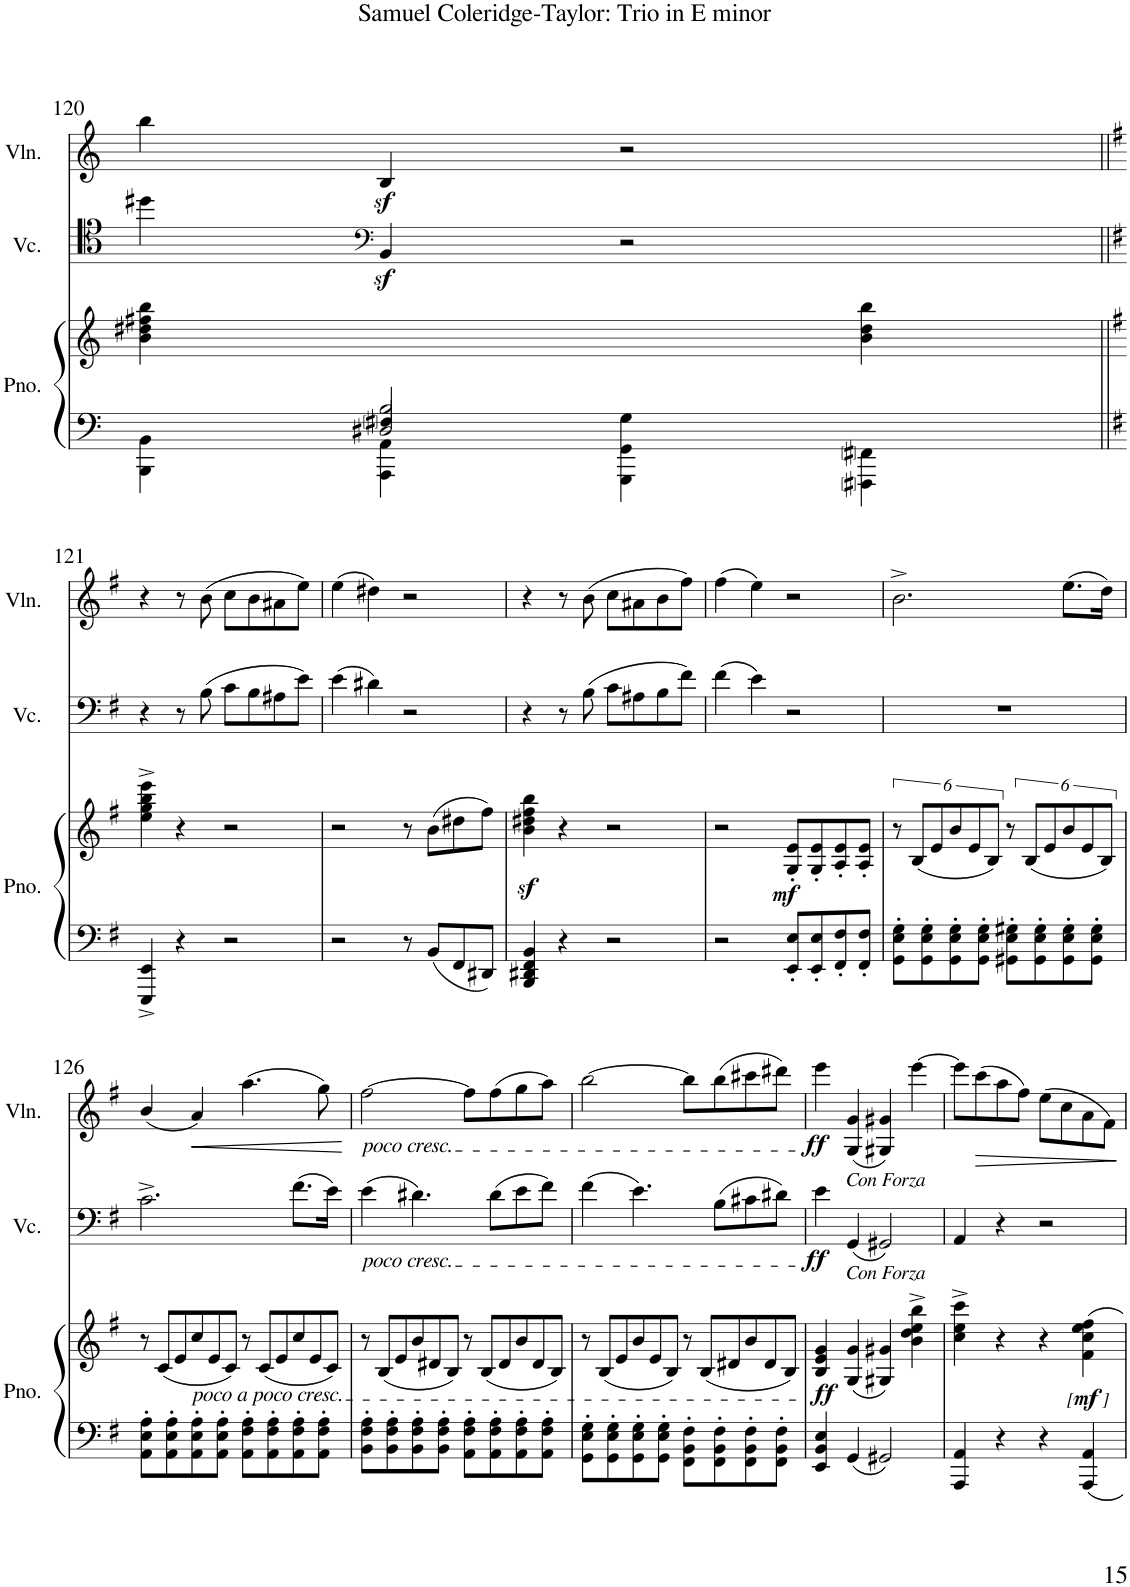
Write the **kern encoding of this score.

**kern	**kern	**dynam	**kern	**dynam	**kern	**dynam
*part3	*part3	*part3	*part2	*part2	*part1	*part1
*staff4	*staff3	*staff3/4	*staff2	*staff2	*staff1	*staff1
*I"Piano	*	*	*I"Violoncello	*	*I"Violin	*
*I'Pno.	*	*	*I'Vc.	*	*I'Vln.	*
!!LO:PB:g=z
*clefF4	*clefG2	*	*clefC4	*	*clefG2	*
*k[]	*k[]	*	*k[]	*	*k[]	*
*M4/4	*M4/4	*	*M4/4	*	*M4/4	*
*met(c)	*met(c)	*	*met(c)	*	*met(c)	*
=120	=120	=120	=120	=120	=120	=120
*^	*	*	*	*	*	*
*	*^	*	*	*	*	*	*
4ryy	4ryy	4BBB\'<~< 4BB\'<~<	4b\'~ 4dd#X\'~ 4ff#X\'~ 4bb\'~	.	4dd#X'\	.	4bb'\	.
*	*	*	*	*	*clefF4	*	*	*
2D#X/ 2B/	4F#j/	4AAA\'<~< 4AA\'<~<	2ryy	.	4BBz<^^/	.	4Bz<^^/	.
.	4G\	4GGG\'<~< 4GG\'<~<	.	.	2r	.	2r	.
4ryy	4ryy	4FFF#j\'<~< 4FF#j\'<~<	4b\'~ 4dd#\'~ 4bb\'~	.	.	.	.	.
*v	*v	*v	*	*	*	*	*	*
!!LO:LB:g=z
=121||	=121||	=121||	=121||	=121||	=121||	=121||
*k[f#]	*k[f#]	*	*k[f#]	*	*k[f#]	*
4EEE/^ 4EE/^	4ee\^ 4gg\^ 4bb\^ 4eee\^	.	4r	.	4r	.
4r	4r	.	8r	.	8r	.
.	.	.	(8B\	.	(8b\	.
2r	2r	.	8c\L	.	8cc\L	.
.	.	.	8B\	.	8b\	.
.	.	.	8A#X\	.	8a#X\	.
.	.	.	8e\J)	.	8ee\J)	.
=122	=122	=122	=122	=122	=122	=122
2r	2r	.	(4e\	.	(4ee\	.
.	.	.	4d#X\)	.	4dd#X\)	.
8r	8r	.	2r	.	2r	.
8BB/L	(8b\L	.	.	.	.	.
8FF#/	8dd#X\	.	.	.	.	.
8DD#X/J	8ff#\J)	.	.	.	.	.
=123	=123	=123	=123	=123	=123	=123
4BBB/ 4DD#X/ 4FF#/ 4BB/	4b\z< 4dd#X\z< 4ff#\z< 4bb\z<	.	4r	.	4r	.
4r	4r	.	8r	.	8r	.
.	.	.	(8B\	.	(8b\	.
2r	2r	.	8c\L	.	8cc\L	.
.	.	.	8A#X\	.	8a#X\	.
.	.	.	8B\	.	8b\	.
.	.	.	8f#\J)	.	8ff#\J)	.
=124	=124	=124	=124	=124	=124	=124
2r	2r	.	(4f#\	.	(4ff#\	.
.	.	.	4e\)	.	4ee\)	.
!	!	!LO:DY:b	!	!	!	!
8EE/' 8E/'L	8G/' 8e/'L	mf	2r	.	2r	.
8EE/' 8E/'	8G/' 8e/'	.	.	.	.	.
8FF#/' 8F#/'	8A/' 8e/'	.	.	.	.	.
8FF#/' 8F#/'J	8A/' 8e/'J	.	.	.	.	.
=125	=125	=125	=125	=125	=125	=125
8GG\' 8E\' 8G\'L	12r	.	1r	.	2.b^\	.
.	(12B/L	.	.	.	.	.
8GG\' 8E\' 8G\'	.	.	.	.	.	.
.	12e/	.	.	.	.	.
8GG\' 8E\' 8G\'	12b/	.	.	.	.	.
.	12e/	.	.	.	.	.
8GG\' 8E\' 8G\'J	.	.	.	.	.	.
.	12B/J)	.	.	.	.	.
8GG#X\' 8E\' 8G#X\'L	12r	.	.	.	.	.
.	(12B/L	.	.	.	.	.
8GG#\' 8E\' 8G#\'	.	.	.	.	.	.
.	12e/	.	.	.	.	.
8GG#\' 8E\' 8G#\'	12b/	.	.	.	(8.ee\L	.
.	12e/	.	.	.	.	.
8GG#\' 8E\' 8G#\'J	.	.	.	.	.	.
.	12B/J)	.	.	.	.	.
.	.	.	.	.	16dd\Jk)	.
!!LO:LB:g=z
=126	=126	=126	=126	=126	=126	=126
8AA\' 8E\' 8A\'L	12r	.	2.c^\	.	(4b/	.
.	(12c/L	.	.	.	.	.
8AA\' 8E\' 8A\'	.	.	.	.	.	.
.	12e/	.	.	.	.	.
!	!LO:TX:b:i:t=poco a poco cresc.	!	!	!	!	!
!	!	!	!	!	!	!LO:HP:b
8AA\' 8E\' 8A\'	12cc/	.	.	.	4a'~/)	<
.	12e/	.	.	.	.	.
8AA\' 8E\' 8A\'J	.	.	.	.	.	.
.	12c/J)	.	.	.	.	.
8AA\' 8F#\' 8A\'L	12r	.	.	.	(4.aa\	.
.	(12c/L	.	.	.	.	.
8AA\' 8F#\' 8A\'	.	.	.	.	.	.
.	12e/	.	.	.	.	.
8AA\' 8F#\' 8A\'	12cc/	.	(8.f#\L	.	.	.
.	12e/	.	.	.	.	.
8AA\' 8F#\' 8A\'J	.	.	.	.	8gg\)	.
.	12c/J)	.	.	.	.	.
.	.	.	16e\Jk)	.	.	.
.	.	.	.	.	.	[
=127	=127	=127	=127	=127	=127	=127
!	!	!	!	!	!LO:TX:b:i:t=poco cresc.	!
!	!	!	!LO:TX:b:i:t=poco cresc.	!	!	!
8BB\' 8F#\' 8A\'L	12r	.	(4e\	.	[2ff#\	.
.	(12B/L	.	.	.	.	.
8BB\' 8F#\' 8A\'	.	.	.	.	.	.
.	12e/	.	.	.	.	.
8BB\' 8F#\' 8A\'	12b/	.	4.d#X'~\)	.	.	.
.	12d#X/	.	.	.	.	.
8BB\' 8F#\' 8A\'J	.	.	.	.	.	.
.	12B/J)	.	.	.	.	.
8AA\' 8F#\' 8A\'L	12r	.	.	.	8ff#'\L]	.
.	(12B/L	.	.	.	.	.
8AA\' 8F#\' 8A\'	.	.	(8d#\L	.	(8ff#\	.
.	12d#/	.	.	.	.	.
8AA\' 8F#\' 8A\'	12b/	.	8e\	.	8gg\	.
.	12d#/	.	.	.	.	.
8AA\' 8F#\' 8A\'J	.	.	8f#\J)	.	8aa\J)	.
.	12B/J)	.	.	.	.	.
=128	=128	=128	=128	=128	=128	=128
8GG\' 8E\' 8G\'L	12r	.	(4f#\	.	[2bb\	.
.	(12B/L	.	.	.	.	.
8GG\' 8E\' 8G\'	.	.	.	.	.	.
.	12e/	.	.	.	.	.
8GG\' 8E\' 8G\'	12b/	.	4.e'~\)	.	.	.
.	12e/	.	.	.	.	.
8GG\' 8E\' 8G\'J	.	.	.	.	.	.
.	12B/J)	.	.	.	.	.
8FF#\' 8BB\' 8F#\'L	12r	.	.	.	8bb'\L]	.
.	(12B/L	.	.	.	.	.
8FF#\' 8BB\' 8F#\'	.	.	(8B\L	.	(8bb\	.
.	12d#X/	.	.	.	.	.
8FF#\' 8BB\' 8F#\'	12b/	.	8c#X\	.	8ccc#X\	.
.	12d#/	.	.	.	.	.
8FF#\' 8BB\' 8F#\'J	.	.	8d#X\J)	.	8ddd#X\J)	.
.	12B/J)	.	.	.	.	.
=129	=129	=129	=129	=129	=129	=129
!	!	!LO:DY:b	!	!LO:DY:b	!	!LO:DY:b
4EE/'~ 4BB/'~ 4E/'~	4B/'>~> 4e/'>~> 4g/'>~>	ff	4e'~\	ff	4eee'~\	ff
!	!	!	!	!	!LO:TX:b:i:t=Con Forza	!
!	!	!	!LO:TX:b:i:t=Con Forza	!	!	!
4GG/	(4G/ 4g/	.	(4GG/	.	(4G/ 4g/	.
2GG#X/	4G#X/'~ 4g#X/'~)	.	2GG#X/)	.	4G#X/'~ 4g#X/'~)	.
.	4b\^ 4dd\^ 4ee\^ 4bb\^	.	.	.	[4eee\	.
=130	=130	=130	=130	=130	=130	=130
4AAA/ 4AA/	4cc\^ 4ee\^ 4ccc\^	.	4AA/	.	8eee'\L]	.
!	!	!	!	!	!	!LO:HP:b
.	.	.	.	.	(8ccc\	>
4r	4r	.	4r	.	8aa\	.
.	.	.	.	.	8ff#\J)	.
4r	4r	.	2r	.	(8ee\L	.
.	.	.	.	.	8cc\	.
!	!	!LO:DY:b	!	!	!	!
!	!	!LO:DY:n=1:b	!	!	!	!
!	!	!LO:DY:n=2:b	!	!	!	!
4AAA/ 4AA/	4f#\ 4cc\ 4ee\ 4ff#\	other-dynamics mf other-dynamics	.	.	8a\	.
.	.	.	.	.	8f#\J)	.
.	.	.	.	.	.	]
=	=	=	=	=	=	=
*-	*-	*-	*-	*-	*-	*-
